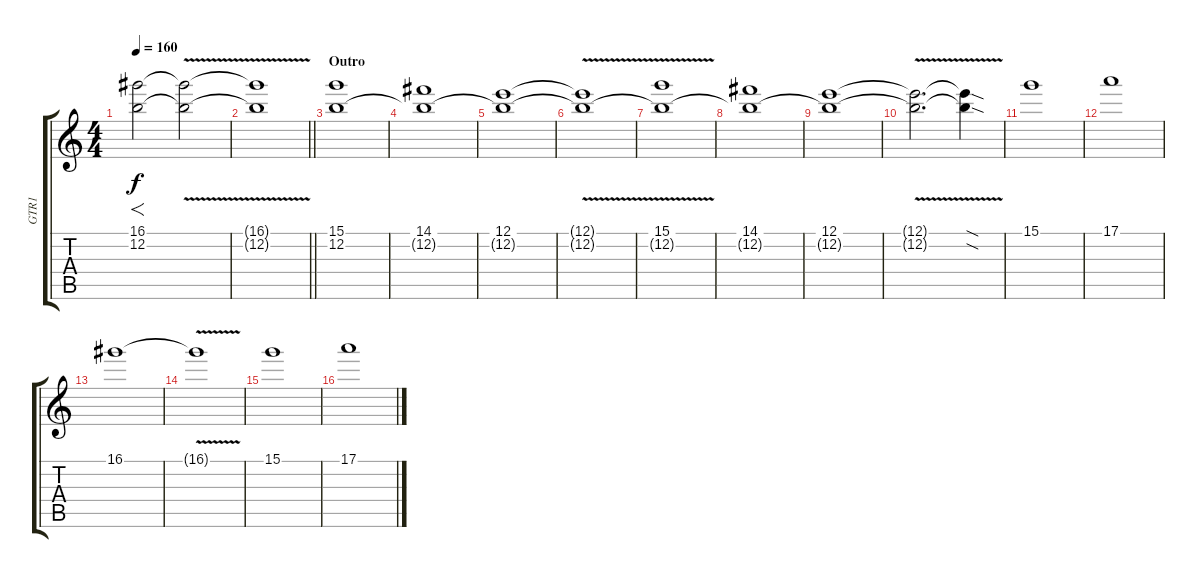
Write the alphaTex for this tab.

\track ("GTR1" "GTR1") {instrument distortionguitar}
\staff {score tabs}
\tuning (E4 B3 G3 D3 A2 E2) {hide}
\ts (4 4)
\tempo 160
\clef g2
\ks c
(16.1 12.2).2{f dy f} (16.1{v t} 12.2{v t}).2 |
\barLineRight lightlight
(16.1{v t} 12.2{v t}).1 |
\section ("" "Outro")
(15.1 12.2).1 |
(14.1 12.2{t}).1 |
(12.1 12.2{t}).1 |
(12.1{v t} 12.2{v t}).1 |
(15.1 12.2{t}).1 |
(14.1 12.2{t}).1 |
(12.1 12.2{t}).1 |
(12.1{v t} 12.2{t}).2{d} (12.1{sod t} 12.2{sod t}).4 |
15.1.1 |
17.1.1 |
16.1.1 |
16.1{v t}.1 |
15.1.1 |
17.1.1
